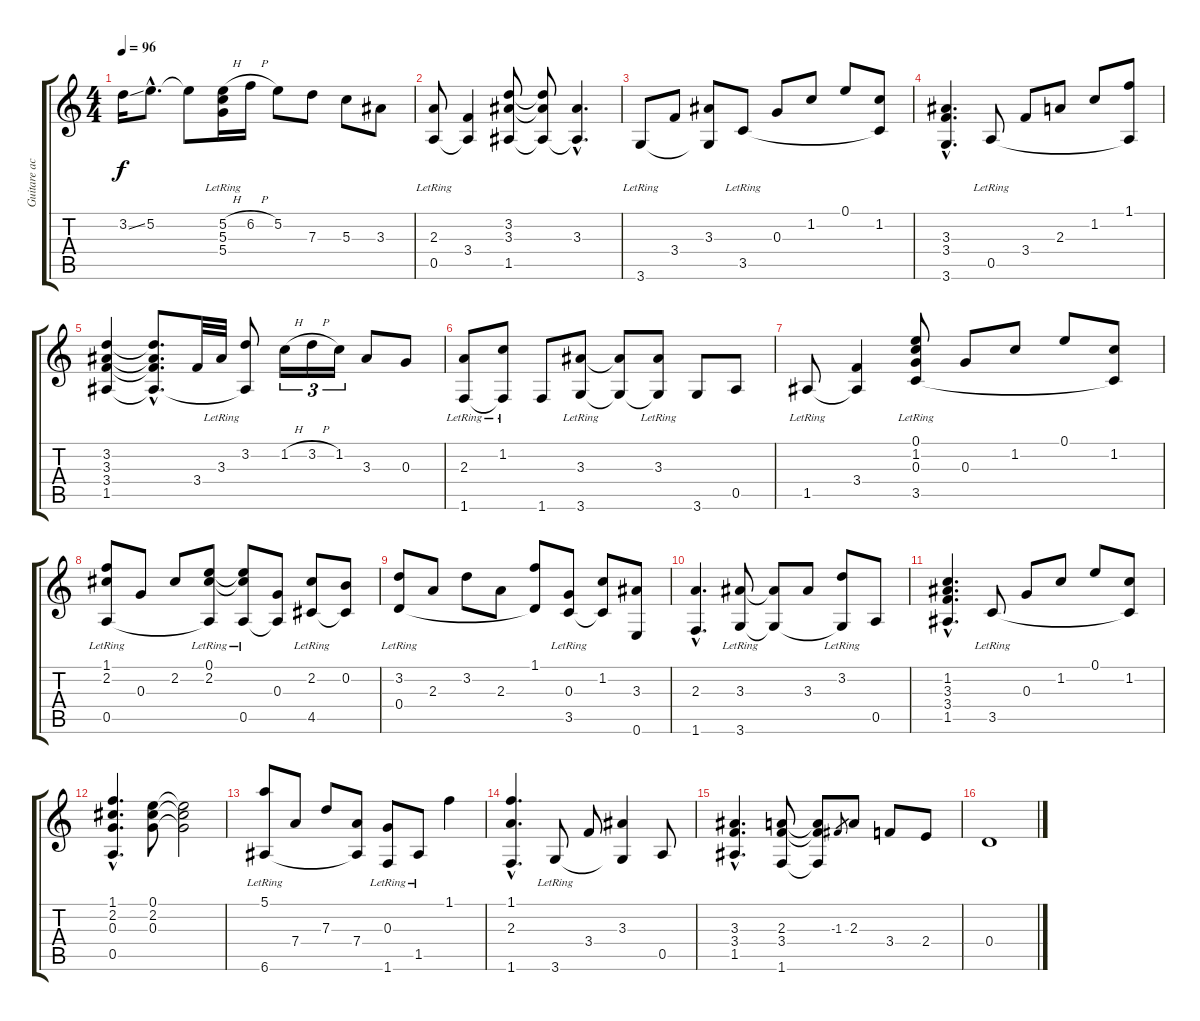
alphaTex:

\track ("Guitare acoustique" "Guitare ac") {instrument acousticguitarnylon}
\staff {score tabs}
\tuning (E4 B3 G3 D3 A2 E2) {hide}
\ts (4 4)
\tempo 96
\clef g2
\ks c
3.2{ss}.16{dy f} 5.2{hac}.8{d} 5.2{t}.8 (5.2{h} 5.3{lr} 5.4{lr}).16 6.2{h}.16 5.2.8 7.3.8 5.3.8 3.3.8 |
(2.3 0.5{lr}).8 (3.4 0.5{t}).4 (3.2 3.3 1.5).8 (3.2{t} 3.3{t} 1.5{t}).8 (3.3{hac} 1.5{hac t}).4{d} |
3.6{lr}.8 3.4.8 (3.3 3.6{t}).8 3.5{lr}.8 0.3.8 1.2.8 0.1.8 (1.2 3.5{t}).8 |
(3.3{hac} 3.4{hac} 3.6{hac}).4{d} 0.5{lr}.8 3.4.8 2.3.8 1.2.8 (1.1 0.5{t}).8 |
(3.2 3.3 3.4 1.5).4 (3.2{hac t} 3.3{hac t} 3.4{hac t} 1.5{hac t}).8{d} 3.4.32 3.3{lr}.32 (3.2 1.5{t}).8 1.2{h}.16{tu (3 2)} 3.2{h}.16{tu (3 2)} 1.2.16{tu (3 2)} 3.3.8 0.3.8 |
(2.3 1.6{lr}).8 (1.2{lr} 1.6{t}).8 1.6.8 (3.3 3.6{lr}).8 (3.3{t} 3.6{t}).8 (3.3{lr} 3.6{t}).8 3.6.8 0.5.8 |
1.5{lr}.8 (3.4 1.5{t}).4 (0.1 1.2 0.3 3.5{lr}).8 0.3.8 1.2.8 0.1.8 (1.2 3.5{t}).8 |
(1.1 2.2 0.5{lr}).8 0.3.8 2.2.8 (0.1{lr} 2.2{lr} 0.5{t}).8 (0.1{t} 2.2{t} 0.5{lr}).8 (0.3 0.5{t}).8 (2.2 4.5{lr}).8 (0.2 4.5{t}).8 |
(3.2 0.4{lr}).8 2.3.8 3.2.8 2.3.8 (1.1 0.4{t}).8 (0.3 3.5{lr}).8 (1.2 3.5{t}).8 (3.3 0.6).8 |
(2.3{hac} 1.6{hac}).4{d} (3.3 3.6{lr}).8 (3.3{t} 3.6{t}).8 3.3.8 (3.2{lr} 3.6{t}).8 0.5.8 |
(1.2{hac} 3.3{hac} 3.4{hac} 1.5{hac}).4{d} 3.5{lr}.8 0.3.8 1.2.8 0.1.8 (1.2 3.5{t}).8 |
(1.1{hac} 2.2{hac} 0.3{hac} 0.5{hac}).4{d} (0.1 2.2 0.3).8 (0.1{t} 2.2{t} 0.3{t}).2 |
(5.1 6.6{lr}).8 7.4.8 7.3.8 (7.4 6.6{t}).8 (0.3{lr} 1.6).8 1.5{lr}.8 1.1.4 |
(1.1{hac} 2.3{hac} 1.6{hac}).4{d} 3.6{lr}.8 3.4.8 (3.3 3.6{t}).4 0.5.8 |
(3.3{hac} 3.4{hac} 1.5{hac}).4{d} (2.3 3.4 1.6).8 (2.3{t} 3.4{t} 1.6{t}).8 -1.3.8{gr} 2.3.8 3.4.8 2.4.8 |
0.4.1
